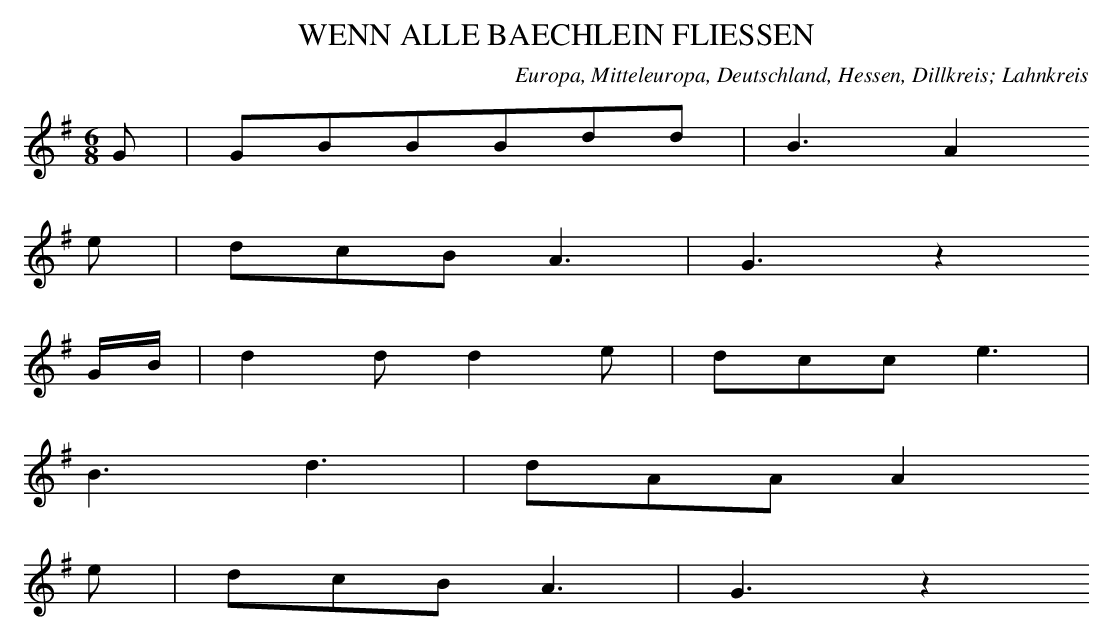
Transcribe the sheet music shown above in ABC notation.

X:1
T: WENN ALLE BAECHLEIN FLIESSEN
O: Europa, Mitteleuropa, Deutschland, Hessen, Dillkreis; Lahnkreis
M: 6/8
L: 1/16
K: G
G2 | G2B2B2B2d2d2 | B6A4
e2 | d2c2B2A6 | G6z4
GB | d4d2d4e2 | d2c2c2e6 |
B6d6 | d2A2A2A4
e2 | d2c2B2A6 | G6z4
